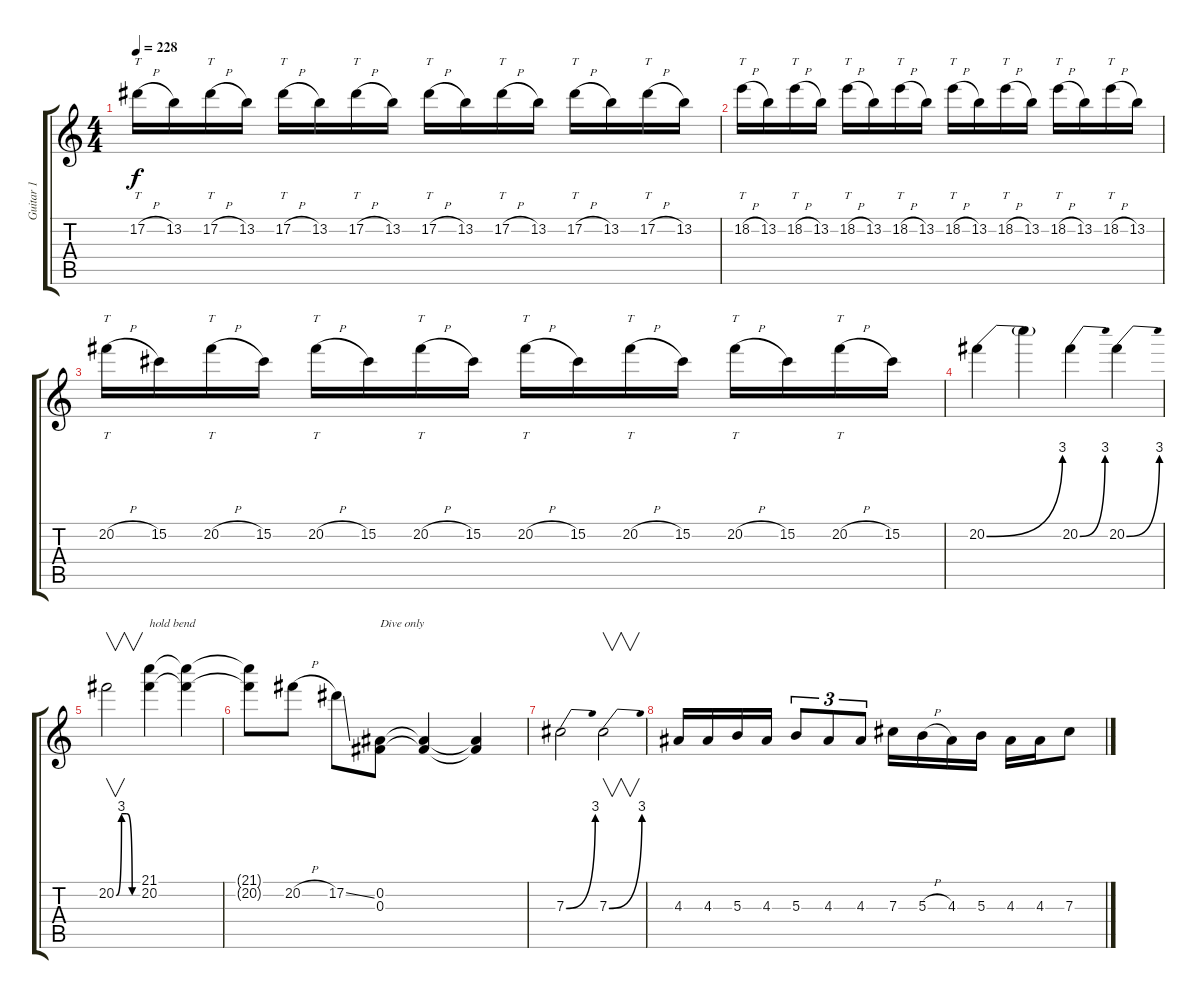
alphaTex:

\track ("Guitar 1" "Guitar 1") {instrument distortionguitar}
\staff {score tabs}
\tuning (Eb4 Bb3 Gb3 Db3 Ab2 Eb2) {hide}
\ts (4 4)
\tempo 228
\clef g2
\ks c
17.2{h}.16{tt dy f} 13.2.16 17.2{h}.16{tt} 13.2.16 17.2{h}.16{tt} 13.2.16 17.2{h}.16{tt} 13.2.16 17.2{h}.16{tt} 13.2.16 17.2{h}.16{tt} 13.2.16 17.2{h}.16{tt} 13.2.16 17.2{h}.16{tt} 13.2.16 |
18.2{h}.16{tt} 13.2.16 18.2{h}.16{tt} 13.2.16 18.2{h}.16{tt} 13.2.16 18.2{h}.16{tt} 13.2.16 18.2{h}.16{tt} 13.2.16 18.2{h}.16{tt} 13.2.16 18.2{h}.16{tt} 13.2.16 18.2{h}.16{tt} 13.2.16 |
20.2{h}.16{tt} 15.2.16 20.2{h}.16{tt} 15.2.16 20.2{h}.16{tt} 15.2.16 20.2{h}.16{tt} 15.2.16 20.2{h}.16{tt} 15.2.16 20.2{h}.16{tt} 15.2.16 20.2{h}.16{tt} 15.2.16 20.2{h}.16{tt} 15.2.16 |
20.2{be (bend 0 0 60 12)}.4 20.2{t}.4 20.2{be (bend 0 0 60 12)}.4 20.2{be (bend 0 0 60 12)}.4 |
20.2{be (custom 0 0 15 12 30 12 45 0 60 0)}.2{v} (21.1 20.2).4{txt "hold bend"} (21.1{t} 20.2{t}).4 |
(21.1{t} 20.2{t}).8 20.2{h}.8 17.2{ss}.8 (0.2 0.3).8{txt "Dive only"} (0.2{t} 0.3{t}).4 (0.2{t} 0.3{t}).4 |
7.3{be (bend 0 0 60 12)}.2 7.3{be (bend 0 0 60 12)}.2{v} |
4.3.16 4.3.16 5.3.16 4.3.16 5.3.8{tu (3 2)} 4.3.8{tu (3 2)} 4.3.8{tu (3 2)} 7.3.16 5.3{h}.16 4.3.16 5.3.16 4.3.16 4.3.16 7.3.8
